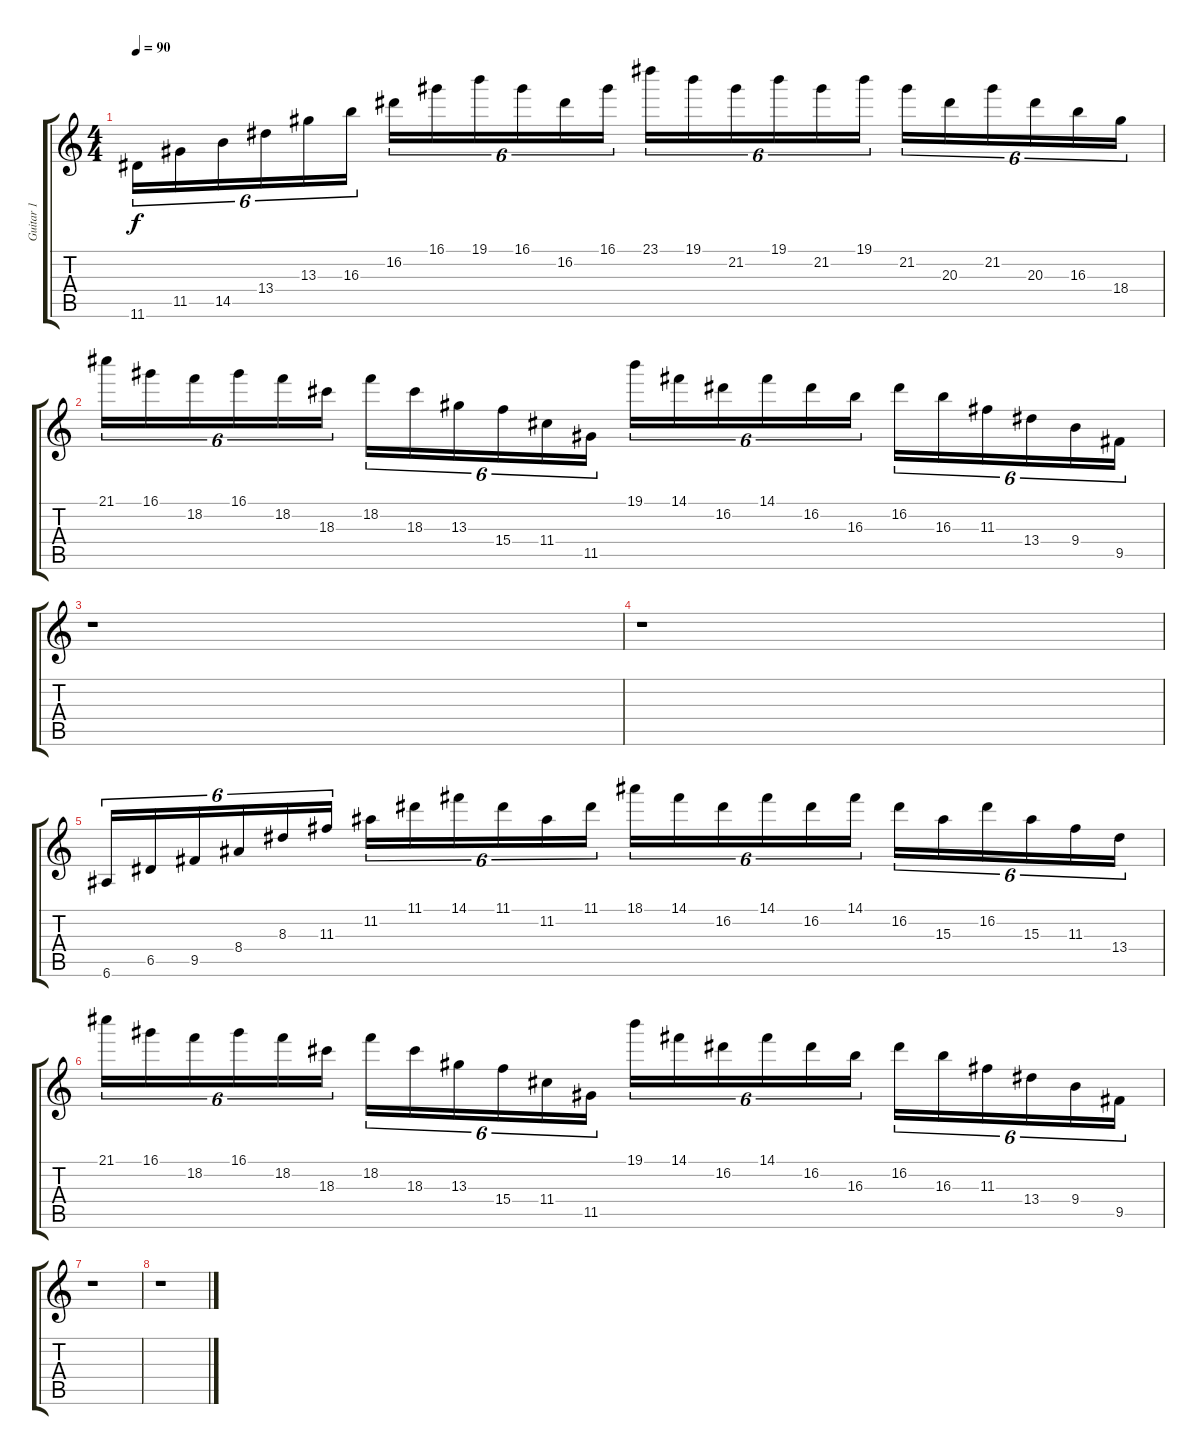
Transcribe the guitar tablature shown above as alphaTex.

\track ("Guitar 1" "Guitar 1") {instrument acousticguitarnylon}
\staff {score tabs}
\tuning (E4 B3 G3 D3 A2 E2) {hide}
\ts (4 4)
\tempo 90
\clef g2
\ks c
11.6.16{tu (6 4) dy f} 11.5.16{tu (6 4)} 14.5.16{tu (6 4)} 13.4.16{tu (6 4)} 13.3.16{tu (6 4)} 16.3.16{tu (6 4)} 16.2.16{tu (6 4)} 16.1.16{tu (6 4)} 19.1.16{tu (6 4)} 16.1.16{tu (6 4)} 16.2.16{tu (6 4)} 16.1.16{tu (6 4)} 23.1.16{tu (6 4)} 19.1.16{tu (6 4)} 21.2.16{tu (6 4)} 19.1.16{tu (6 4)} 21.2.16{tu (6 4)} 19.1.16{tu (6 4)} 21.2.16{tu (6 4)} 20.3.16{tu (6 4)} 21.2.16{tu (6 4)} 20.3.16{tu (6 4)} 16.3.16{tu (6 4)} 18.4.16{tu (6 4)} |
21.1.16{tu (6 4)} 16.1.16{tu (6 4)} 18.2.16{tu (6 4)} 16.1.16{tu (6 4)} 18.2.16{tu (6 4)} 18.3.16{tu (6 4)} 18.2.16{tu (6 4)} 18.3.16{tu (6 4)} 13.3.16{tu (6 4)} 15.4.16{tu (6 4)} 11.4.16{tu (6 4)} 11.5.16{tu (6 4)} 19.1.16{tu (6 4)} 14.1.16{tu (6 4)} 16.2.16{tu (6 4)} 14.1.16{tu (6 4)} 16.2.16{tu (6 4)} 16.3.16{tu (6 4)} 16.2.16{tu (6 4)} 16.3.16{tu (6 4)} 11.3.16{tu (6 4)} 13.4.16{tu (6 4)} 9.4.16{tu (6 4)} 9.5.16{tu (6 4)} |
r.1 |
r.1 |
6.6.16{tu (6 4)} 6.5.16{tu (6 4)} 9.5.16{tu (6 4)} 8.4.16{tu (6 4)} 8.3.16{tu (6 4)} 11.3.16{tu (6 4)} 11.2.16{tu (6 4)} 11.1.16{tu (6 4)} 14.1.16{tu (6 4)} 11.1.16{tu (6 4)} 11.2.16{tu (6 4)} 11.1.16{tu (6 4)} 18.1.16{tu (6 4)} 14.1.16{tu (6 4)} 16.2.16{tu (6 4)} 14.1.16{tu (6 4)} 16.2.16{tu (6 4)} 14.1.16{tu (6 4)} 16.2.16{tu (6 4)} 15.3.16{tu (6 4)} 16.2.16{tu (6 4)} 15.3.16{tu (6 4)} 11.3.16{tu (6 4)} 13.4.16{tu (6 4)} |
21.1.16{tu (6 4)} 16.1.16{tu (6 4)} 18.2.16{tu (6 4)} 16.1.16{tu (6 4)} 18.2.16{tu (6 4)} 18.3.16{tu (6 4)} 18.2.16{tu (6 4)} 18.3.16{tu (6 4)} 13.3.16{tu (6 4)} 15.4.16{tu (6 4)} 11.4.16{tu (6 4)} 11.5.16{tu (6 4)} 19.1.16{tu (6 4)} 14.1.16{tu (6 4)} 16.2.16{tu (6 4)} 14.1.16{tu (6 4)} 16.2.16{tu (6 4)} 16.3.16{tu (6 4)} 16.2.16{tu (6 4)} 16.3.16{tu (6 4)} 11.3.16{tu (6 4)} 13.4.16{tu (6 4)} 9.4.16{tu (6 4)} 9.5.16{tu (6 4)} |
r.1 |
r.1
